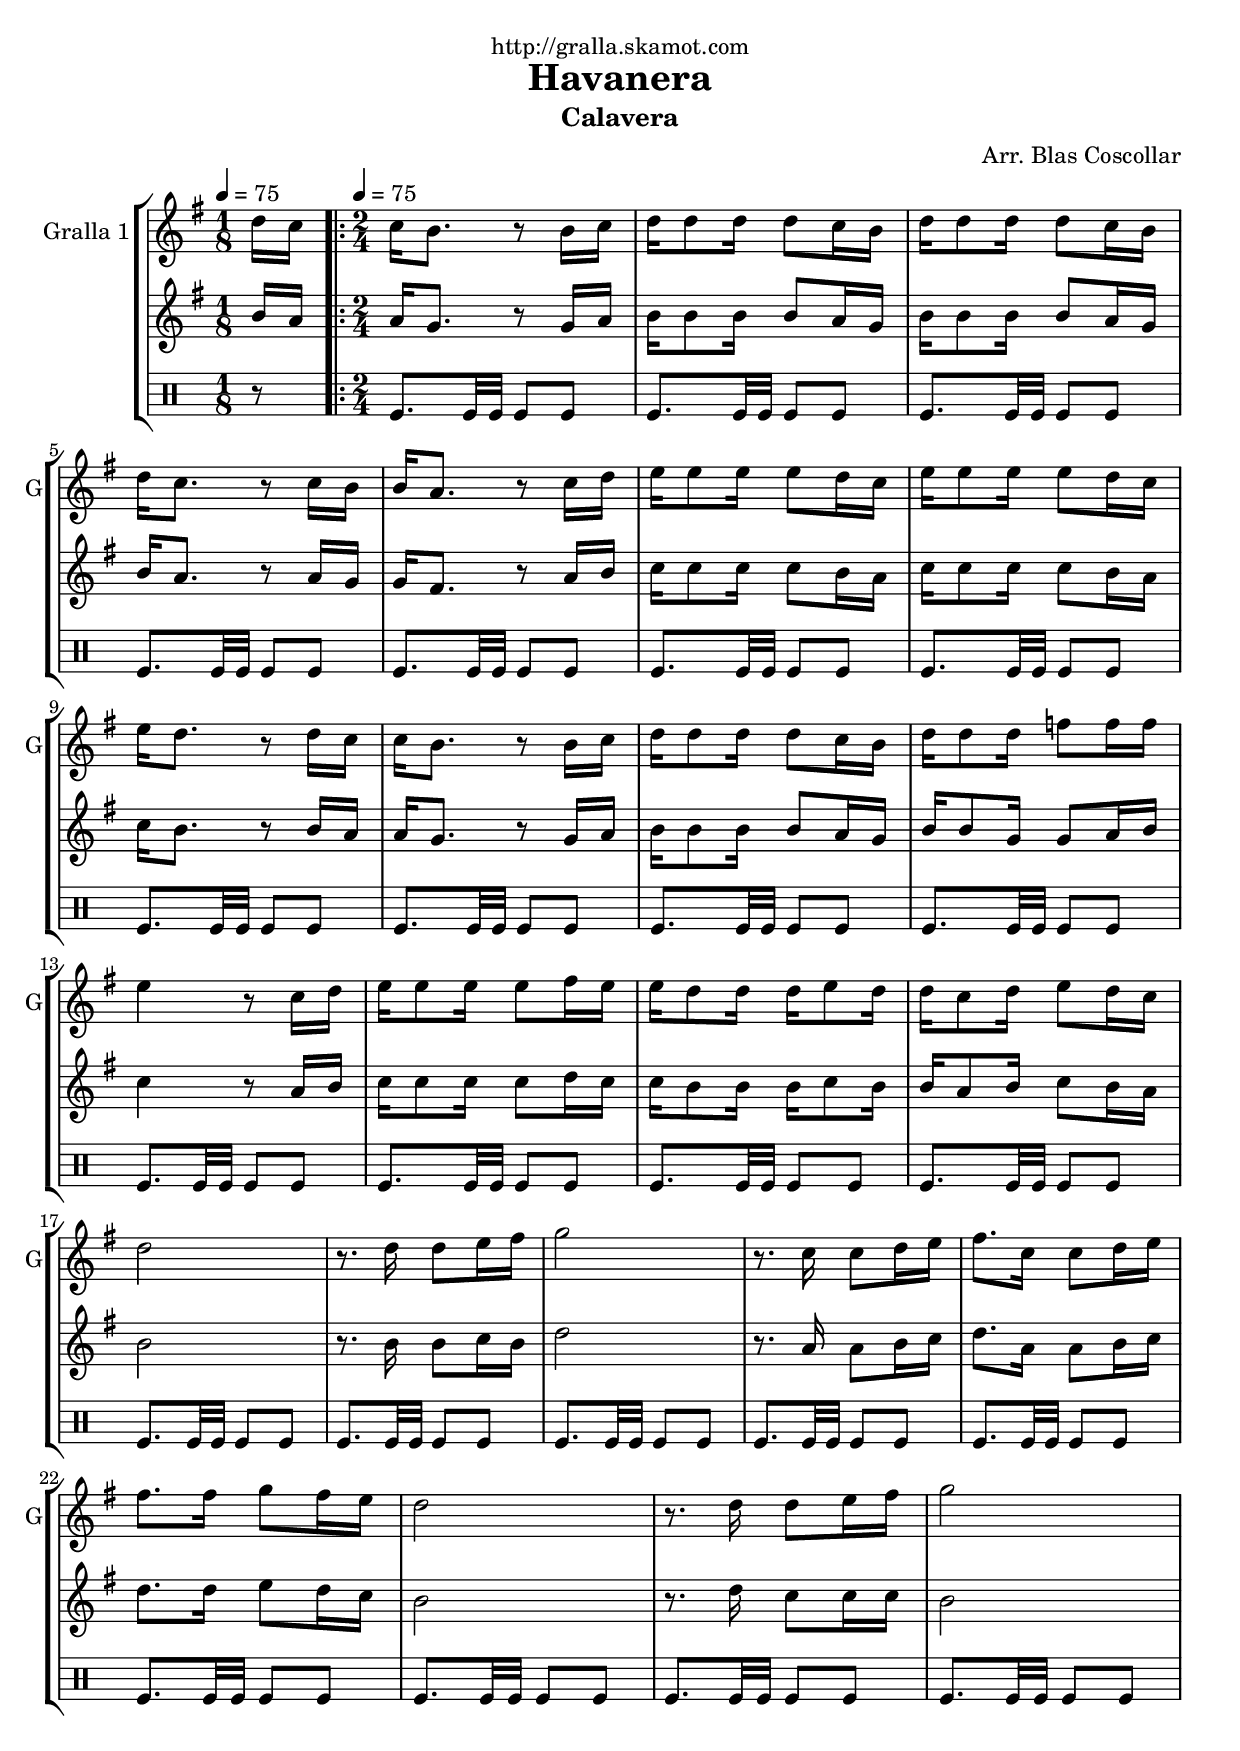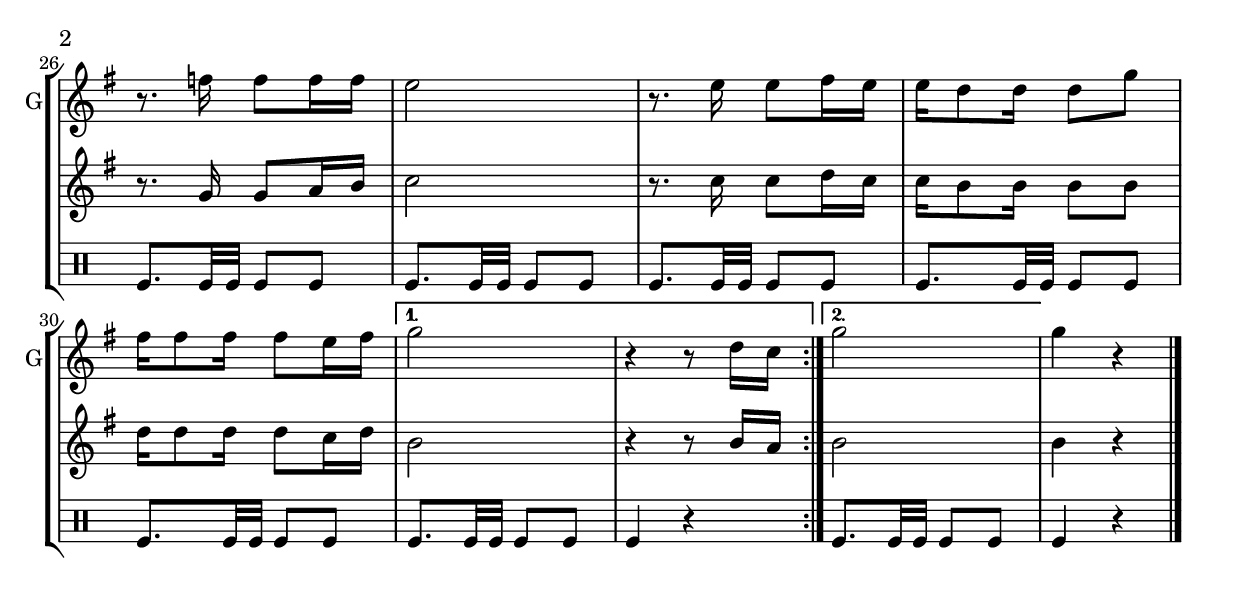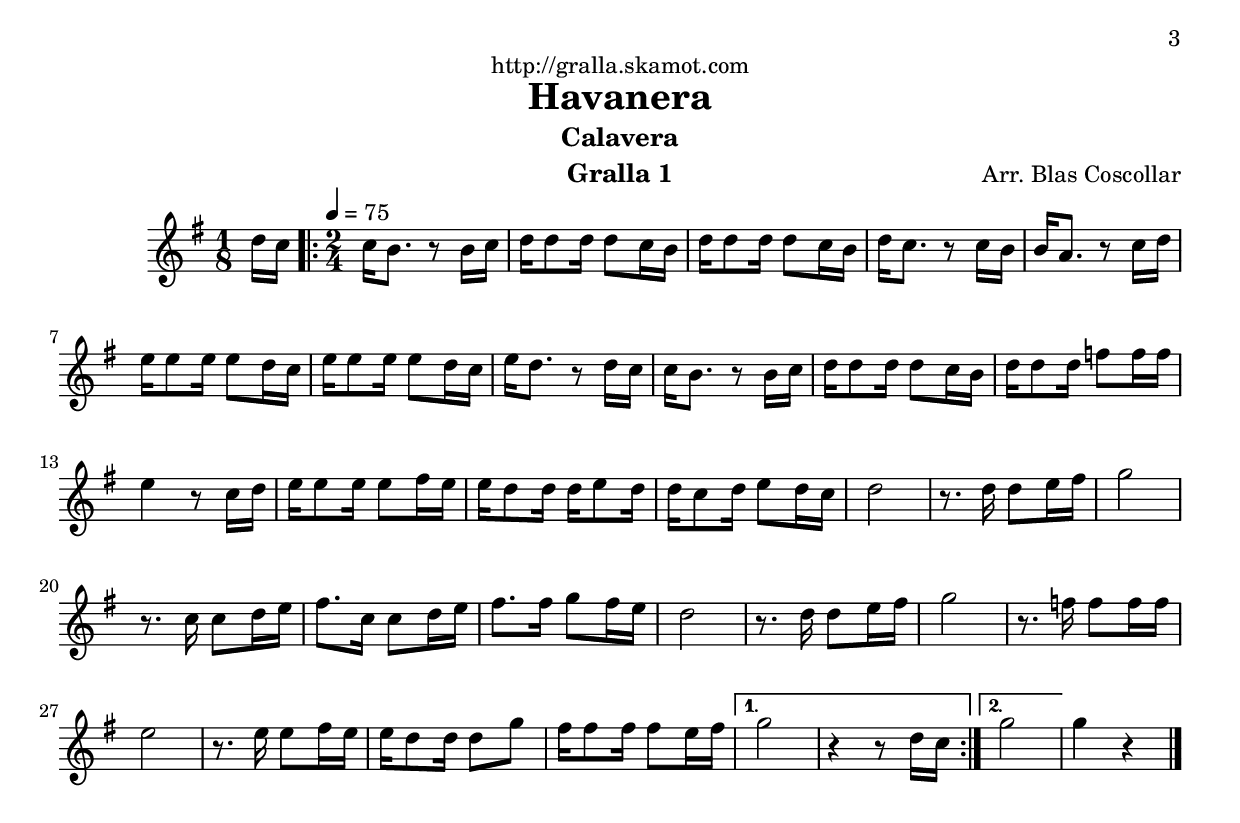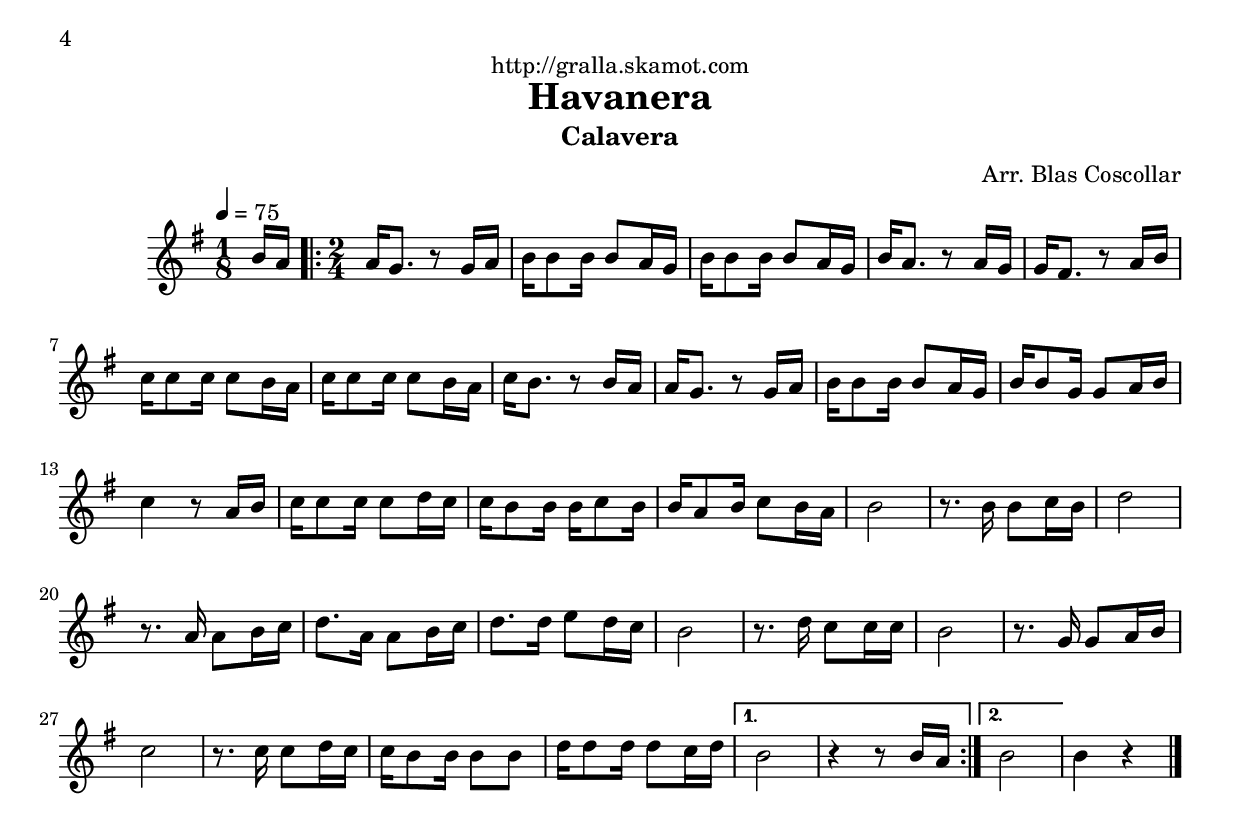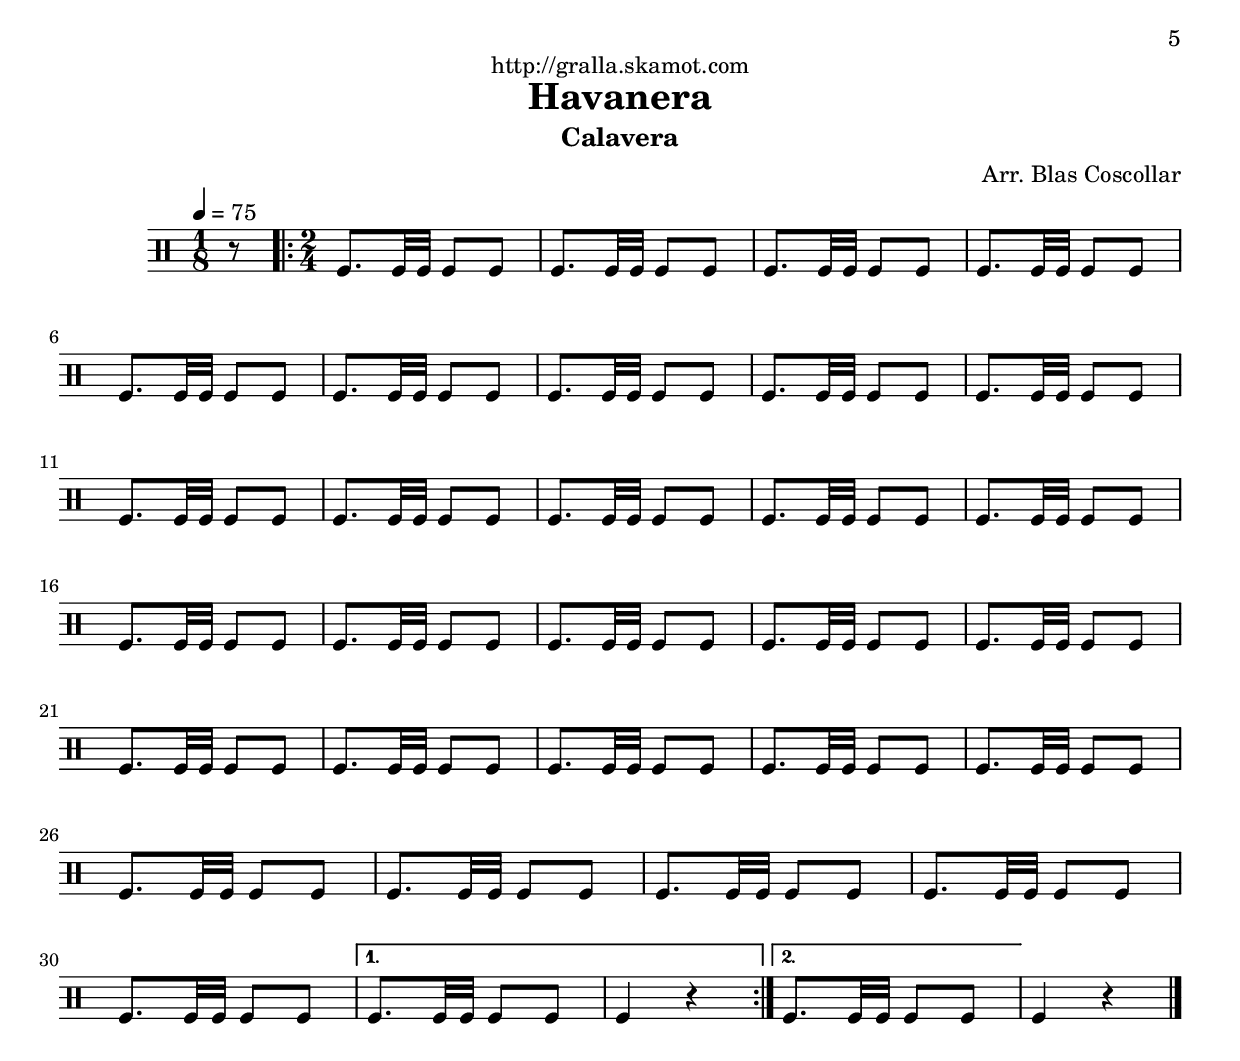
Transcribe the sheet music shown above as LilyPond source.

\version "2.16.2"

\header {
  dedication="http://gralla.skamot.com"
  title="Havanera"
  subtitle="Calavera"
  subsubtitle=""
  poet=""
  meter=""
  piece=""
  composer="Arr. Blas Coscollar"
  arranger=""
  opus=""
  instrument=""
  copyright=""
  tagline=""
}

liniaroAa =
\relative d''
{
  \clef treble
  \key g \major
  \time 1/8
  d16 c \tempo 4 = 75  |
  \time 2/4   \repeat volta 2 { c16 b8. r8 b16 c  |
  d16 d8 d16 d8 c16 b  |
  d16 d8 d16 d8 c16 b  |
  %05
  d16 c8. r8 c16 b  |
  b16 a8. r8 c16 d  |
  e16 e8 e16 e8 d16 c  |
  e16 e8 e16 e8 d16 c  |
  e16 d8. r8 d16 c  |
  %10
  c16 b8. r8 b16 c  |
  d16 d8 d16 d8 c16 b  |
  d16 d8 d16 f8 f16 f  |
  e4 r8 c16 d  |
  e16 e8 e16 e8 fis16 e  |
  %15
  e16 d8 d16 d e8 d16  |
  d16 c8 d16 e8 d16 c  |
  d2  |
  r8. d16 d8 e16 fis  |
  g2  |
  %20
  r8. c,16 c8 d16 e  |
  fis8. c16 c8 d16 e  |
  fis8. fis16 g8 fis16 e  |
  d2  |
  r8. d16 d8 e16 fis  |
  %25
  g2  |
  r8. f16 f8 f16 f  |
  e2  |
  r8. e16 e8 fis16 e  |
  e16 d8 d16 d8 g  |
  %30
  fis16 fis8 fis16 fis8 e16 fis }
  \alternative { { g2  |
  r4 r8 d16 c }
  { g'2 } }
  g4 r  \bar "|."
}

liniaroAb =
\relative b'
{
  \tempo 4 = 75
  \clef treble
  \key g \major
  \time 1/8
  b16 a  |
  \time 2/4   \repeat volta 2 { a16 g8. r8 g16 a  |
  b16 b8 b16 b8 a16 g  |
  b16 b8 b16 b8 a16 g  |
  %05
  b16 a8. r8 a16 g  |
  g16 fis8. r8 a16 b  |
  c16 c8 c16 c8 b16 a  |
  c16 c8 c16 c8 b16 a  |
  c16 b8. r8 b16 a  |
  %10
  a16 g8. r8 g16 a  |
  b16 b8 b16 b8 a16 g  |
  b16 b8 g16 g8 a16 b  |
  c4 r8 a16 b  |
  c16 c8 c16 c8 d16 c  |
  %15
  c16 b8 b16 b c8 b16  |
  b16 a8 b16 c8 b16 a  |
  b2  |
  r8. b16 b8 c16 b  |
  d2  |
  %20
  r8. a16 a8 b16 c  |
  d8. a16 a8 b16 c  |
  d8. d16 e8 d16 c  |
  b2  |
  r8. d16 c8 c16 c  |
  %25
  b2  |
  r8. g16 g8 a16 b  |
  c2  |
  r8. c16 c8 d16 c  |
  c16 b8 b16 b8 b  |
  %30
  d16 d8 d16 d8 c16 d }
  \alternative { { b2  |
  r4 r8 b16 a }
  { b2 } }
  b4 r  \bar "|."
}

liniaroAc =
\drummode
{
  \tempo 4 = 75
  \time 1/8
  r8  |
  \time 2/4   \repeat volta 2 { tomfl8. tomfl32 tomfl tomfl8 tomfl  |
  tomfl8. tomfl32 tomfl tomfl8 tomfl  |
  tomfl8. tomfl32 tomfl tomfl8 tomfl  |
  %05
  tomfl8. tomfl32 tomfl tomfl8 tomfl  |
  tomfl8. tomfl32 tomfl tomfl8 tomfl  |
  tomfl8. tomfl32 tomfl tomfl8 tomfl  |
  tomfl8. tomfl32 tomfl tomfl8 tomfl  |
  tomfl8. tomfl32 tomfl tomfl8 tomfl  |
  %10
  tomfl8. tomfl32 tomfl tomfl8 tomfl  |
  tomfl8. tomfl32 tomfl tomfl8 tomfl  |
  tomfl8. tomfl32 tomfl tomfl8 tomfl  |
  tomfl8. tomfl32 tomfl tomfl8 tomfl  |
  tomfl8. tomfl32 tomfl tomfl8 tomfl  |
  %15
  tomfl8. tomfl32 tomfl tomfl8 tomfl  |
  tomfl8. tomfl32 tomfl tomfl8 tomfl  |
  tomfl8. tomfl32 tomfl tomfl8 tomfl  |
  tomfl8. tomfl32 tomfl tomfl8 tomfl  |
  tomfl8. tomfl32 tomfl tomfl8 tomfl  |
  %20
  tomfl8. tomfl32 tomfl tomfl8 tomfl  |
  tomfl8. tomfl32 tomfl tomfl8 tomfl  |
  tomfl8. tomfl32 tomfl tomfl8 tomfl  |
  tomfl8. tomfl32 tomfl tomfl8 tomfl  |
  tomfl8. tomfl32 tomfl tomfl8 tomfl  |
  %25
  tomfl8. tomfl32 tomfl tomfl8 tomfl  |
  tomfl8. tomfl32 tomfl tomfl8 tomfl  |
  tomfl8. tomfl32 tomfl tomfl8 tomfl  |
  tomfl8. tomfl32 tomfl tomfl8 tomfl  |
  tomfl8. tomfl32 tomfl tomfl8 tomfl  |
  %30
  tomfl8. tomfl32 tomfl tomfl8 tomfl }
  \alternative { { tomfl8. tomfl32 tomfl tomfl8 tomfl  |
  tomfl4 r }
  { tomfl8. tomfl32 tomfl tomfl8 tomfl } }
  tomfl4 r  \bar "|."
}

\bookpart {
  \score {
    \new StaffGroup {
      \override Score.RehearsalMark #'self-alignment-X = #LEFT
      <<
        \new Staff \with {instrumentName = #"Gralla 1" shortInstrumentName = #"G"} \liniaroAa
        \new Staff \with {instrumentName = #"" shortInstrumentName = #" "} \liniaroAb
        \new DrumStaff \with {instrumentName = #"" shortInstrumentName = #" "} \liniaroAc
      >>
    }
    \layout {}
  }
  \score { \unfoldRepeats
    \new StaffGroup {
      \override Score.RehearsalMark #'self-alignment-X = #LEFT
      <<
        \new Staff \with {instrumentName = #"Gralla 1" shortInstrumentName = #"G"} \liniaroAa
        \new Staff \with {instrumentName = #"" shortInstrumentName = #" "} \liniaroAb
        \new DrumStaff \with {instrumentName = #"" shortInstrumentName = #" "} \liniaroAc
      >>
    }
    \midi {
      \set Staff.midiInstrument = "oboe"
      \set DrumStaff.midiInstrument = "drums"
    }
  }
}

\bookpart {
  \header {instrument="Gralla 1"}
  \score {
    \new StaffGroup {
      \override Score.RehearsalMark #'self-alignment-X = #LEFT
      <<
        \new Staff \liniaroAa
      >>
    }
    \layout {}
  }
  \score { \unfoldRepeats
    \new StaffGroup {
      \override Score.RehearsalMark #'self-alignment-X = #LEFT
      <<
        \new Staff \liniaroAa
      >>
    }
    \midi {
      \set Staff.midiInstrument = "oboe"
      \set DrumStaff.midiInstrument = "drums"
    }
  }
}

\bookpart {
  \header {instrument=""}
  \score {
    \new StaffGroup {
      \override Score.RehearsalMark #'self-alignment-X = #LEFT
      <<
        \new Staff \liniaroAb
      >>
    }
    \layout {}
  }
  \score { \unfoldRepeats
    \new StaffGroup {
      \override Score.RehearsalMark #'self-alignment-X = #LEFT
      <<
        \new Staff \liniaroAb
      >>
    }
    \midi {
      \set Staff.midiInstrument = "oboe"
      \set DrumStaff.midiInstrument = "drums"
    }
  }
}

\bookpart {
  \header {instrument=""}
  \score {
    \new StaffGroup {
      \override Score.RehearsalMark #'self-alignment-X = #LEFT
      <<
        \new DrumStaff \liniaroAc
      >>
    }
    \layout {}
  }
  \score { \unfoldRepeats
    \new StaffGroup {
      \override Score.RehearsalMark #'self-alignment-X = #LEFT
      <<
        \new DrumStaff \liniaroAc
      >>
    }
    \midi {
      \set Staff.midiInstrument = "oboe"
      \set DrumStaff.midiInstrument = "drums"
    }
  }
}

